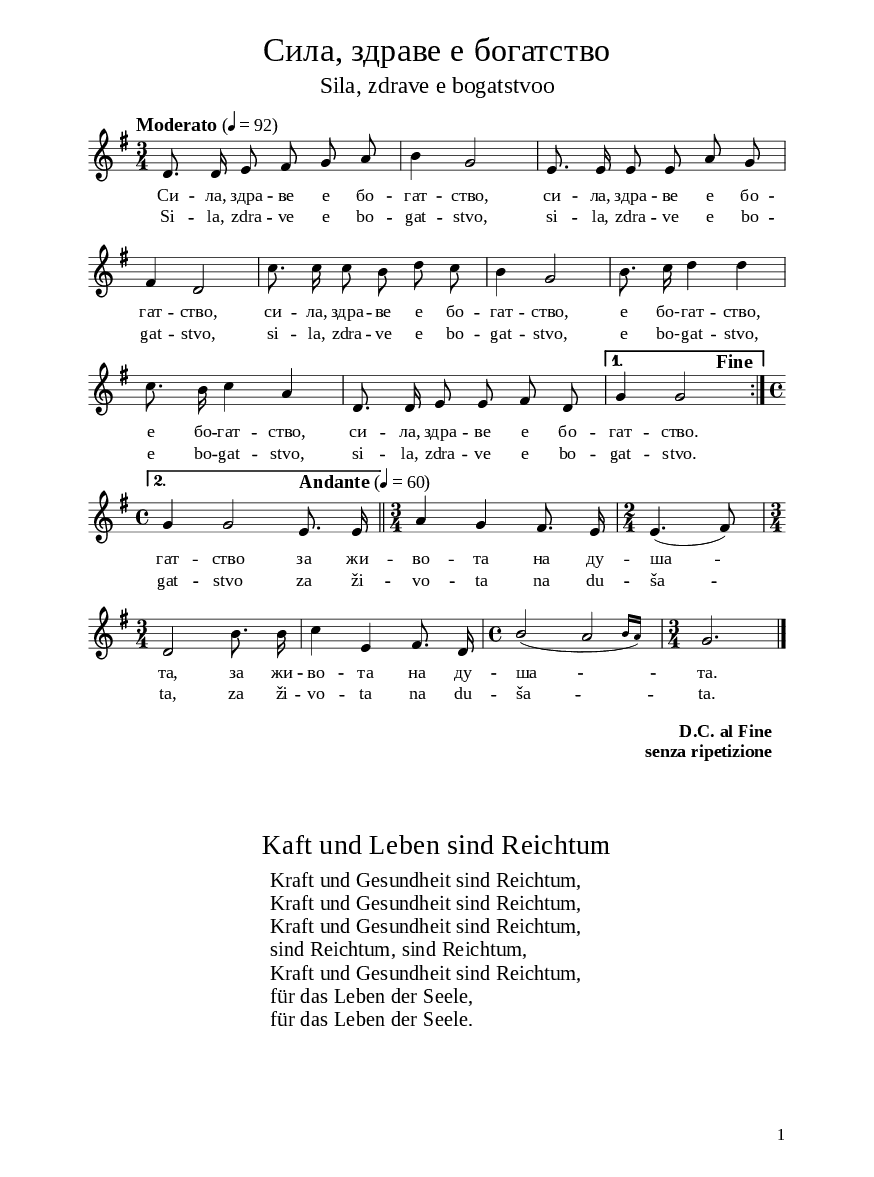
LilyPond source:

\version "2.24.4"

% include paper part and global functions
\include "include/globals.ily"

\bookpart {
  \label #'ref112_1
  \tocItem \markup "Сила, здраве е богатство – Sila, zdrave e bogatstvo"
  \include "include/bookpart-paper.ily"
  \score {
    \include "include/score-layout.ily"


    \new Voice \relative c' {
      \clef treble
      \key g \major
      \time 3/4
      \tempoFunc "Moderato" 4 "92"
      \autoBeamOff

      \repeat volta 2 {
        d8. d16 e8 fis8 g8 a8 | b4 g2 | e8. e16 e8 e8 a8 g8 | \break



        fis4 d2 |  c'8. c16 c8 b8 d8 c8 | b4 g2 | b8. c16 d4 d4 | \break

        c8. b16 c4 a4 |    d,8. d16 e8 e8 fis8 d8
        \override Score.MetronomeMark.outside-staff-priority = #99
      } \alternative {
        { | g4 \tempo "         Fine" g2 | \break }
        {
          \time 4/4 g4 g2

          \override Score.MetronomeMark.outside-staff-priority = #99
          %\override Score.MetronomeMark.X-extent=#'(-4.5 . 0)
          \tempoFunc "Andante" 4 "60"

          e8. e16
        }
      }

      \bar "||" \time 3/4  a4 g4 fis8. e16


      \time 2/4  e4. ( fis8 ) \break

      | \time 3/4  d2 b'8. b16 | c4 e,4 fis8. d16 | \time 4/4 \stemUp b'2 ( \afterGrace a2 { b16[ a] )} |
      \time 3/4  |
      g2. \bar "|."


    }



    \addlyrics {
      Си -- ла,
      здра -- ве е бо -- гат -- ство, си -- ла, здра --
      ве е бо -- гат -- ство, си -- ла, здра -- ве е
      бо -- гат -- ство, е "бо-" -- гат -- ство, е бо --
      гат -- ство, си -- ла, здра -- ве е бо -- гат --
      ство. гат -- ство за жи -- во -- та на ду -- ша
      -- та, за жи -- во -- та на ду -- ша -- та.
    }
    \addlyrics {
      Si -- la,
      zdra -- ve e bo -- gat -- stvo, si -- la, zdra --
      ve e bo -- gat -- stvo, si -- la, zdra -- ve e
      bo -- gat -- stvo, e "bo-" -- gat -- stvo, e bo --
      gat -- stvo, si -- la, zdra -- ve e bo -- gat --
      stvo. gat -- stvo za ži -- vo -- ta na du -- ša
      -- ta, za ži -- vo -- ta na du -- ša -- ta.
    }

    \header {
      title = \titleFunc "Сила, здраве е богатство" "Sila, zdrave e bogatstvoo"
    }

    \midi{}

  } % score
  \markup \empty-one

  \markup \dc-two "D.C. al Fine" "senza ripetizione"


  % include foreign translation(s) of the song

  \markup \vspace #3


  \version "2.24.4"

\markup \fill-line { \fontsize #deTitleFontSize "Kaft und Leben sind Reichtum" }

\markup \null
\markup \null
\markup \abs-fontsize #10 {
  \hspace #25
  \override #`(baseline-skip . ,deCoupletBaselineSkip)

  \column { 
    \line {  Kraft und Gesundheit sind Reichtum,}
    \line {  Kraft und Gesundheit sind Reichtum,}
    \line {  Kraft und Gesundheit sind Reichtum,}
    \line { sind Reichtum, sind Reichtum,}
    \line {  Kraft und Gesundheit sind Reichtum,}
    \line { für das Leben der Seele, }
    \line { für das Leben der Seele. }



  }


}


} % bookpart
